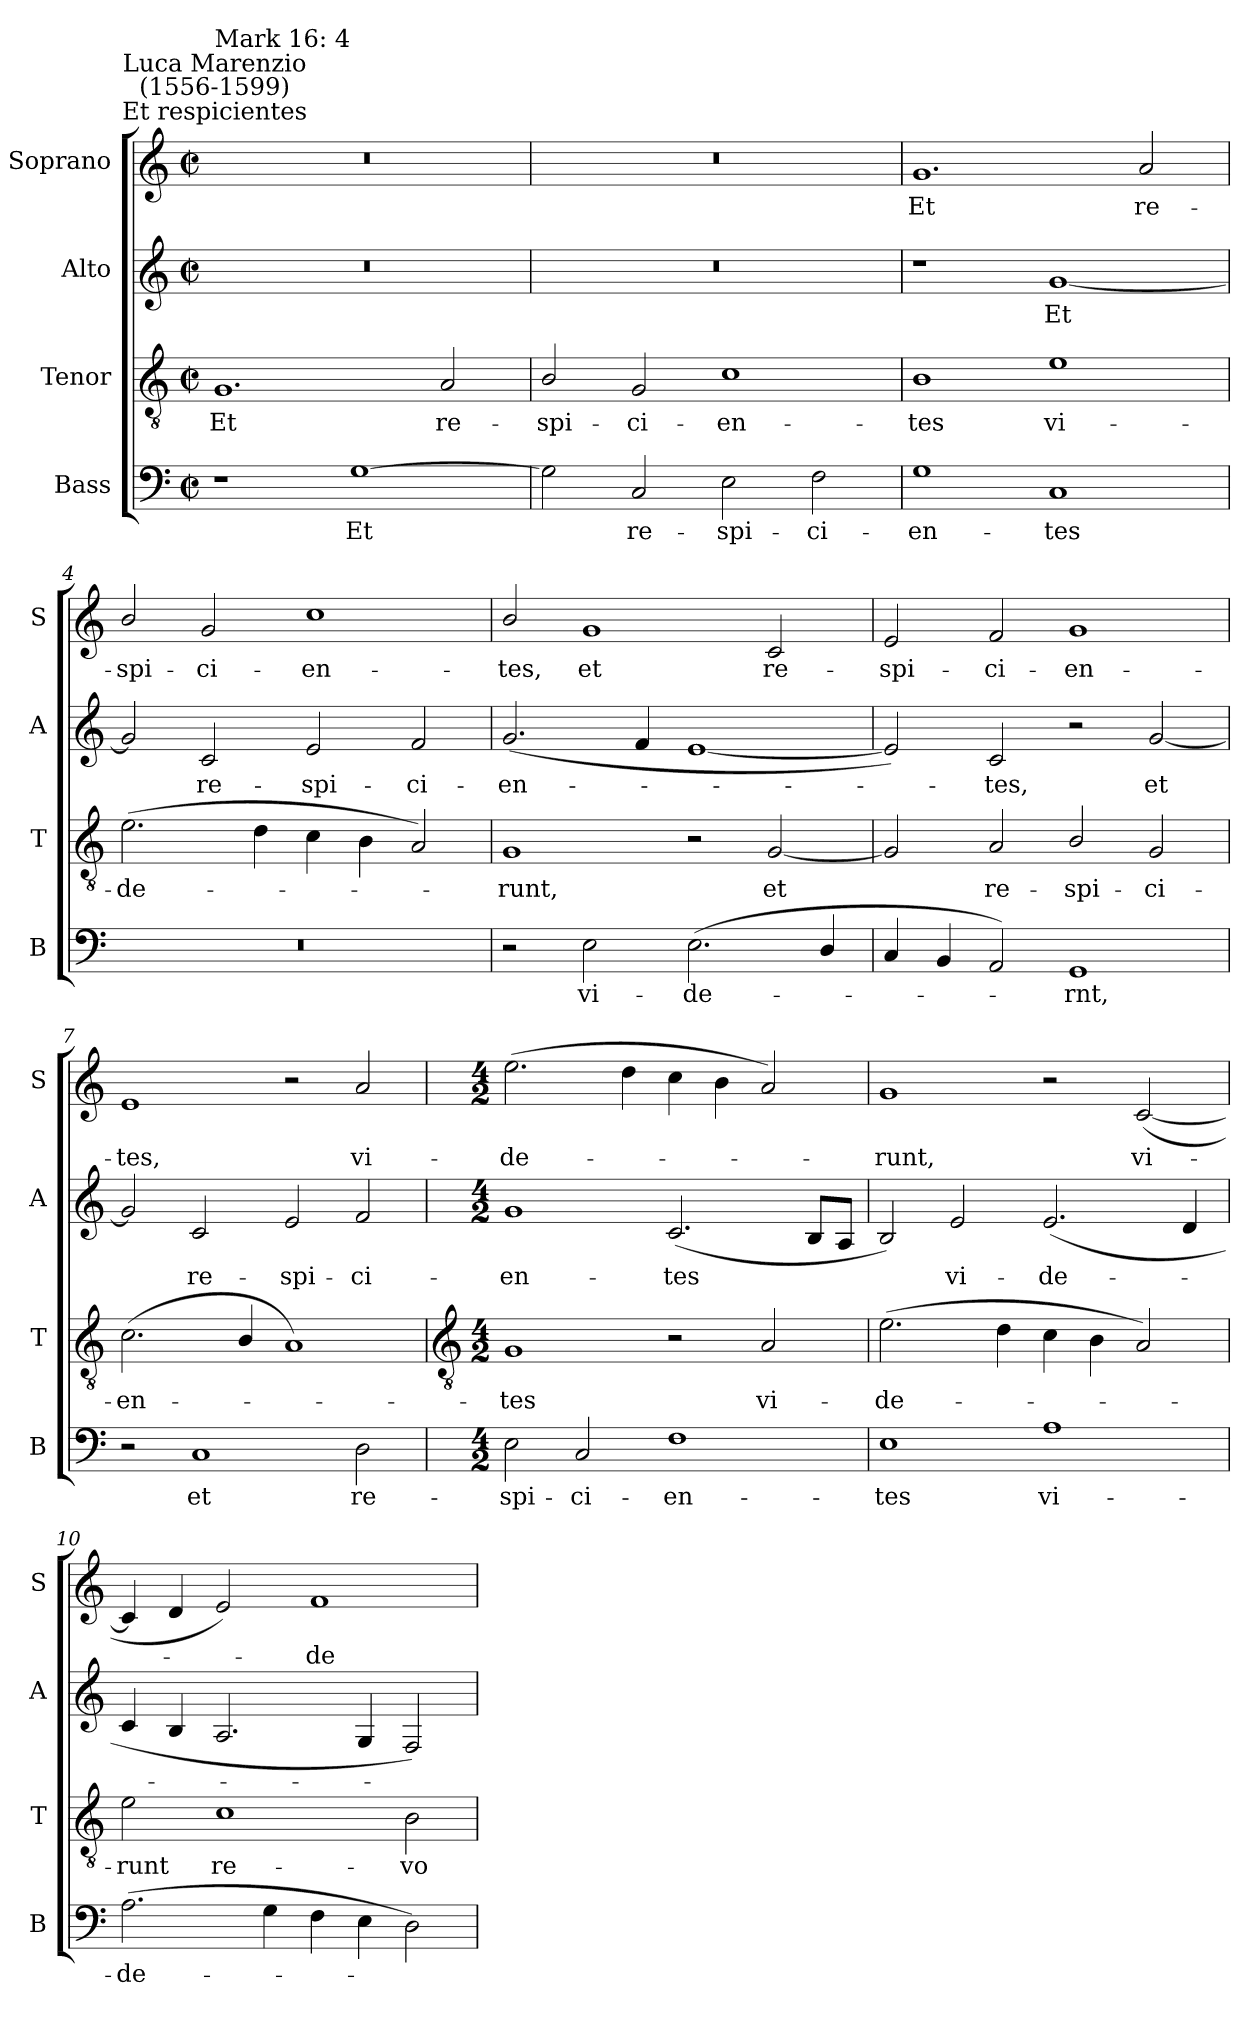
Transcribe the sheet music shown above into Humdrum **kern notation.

**kern	**text	**kern	**text	**kern	**text	**kern	**text
*part4	*part4	*part3	*part3	*part2	*part2	*part1	*part1
*staff4	*staff4	*staff3	*staff3	*staff2	*staff2	*staff1	*staff1
*I"Bass	*	*I"Tenor	*	*I"Alto	*	*I"Soprano	*
*I'B	*	*I'T	*	*I'A	*	*I'S	*
*clefF4	*	*clefGv2	*	*clefG2	*	*clefG2	*
*k[]	*	*k[]	*	*k[]	*	*k[]	*
*C:	*	*C:	*	*C:	*	*C:	*
*M4/2	*	*M4/2	*	*M4/2	*	*M4/2	*
*met(c|)	*	*met(c|)	*	*met(c|)	*	*met(c|)	*
=1	=1	=1	=1	=1	=1	=1	=1
!	!	!	!	!	!	!LO:TX:a:cj:t=Et respicientes	!
!	!	!	!	!	!	!LO:TX:a:cj:t=Luca Marenzio\n(1556-1599)	!
!	!	!	!	!	!	!LO:TX:a:t=Mark 16&colon; 4	!
!	!	!	!LO:LY:b	!	!	!	!
1r	.	1.G	Et	0r	.	0r	.
!	!LO:LY:b	!	!	!	!	!	!
[1G	Et	.	.	.	.	.	.
!	!	!	!LO:LY:b	!	!	!	!
.	.	2A	re-	.	.	.	.
=2	=2	=2	=2	=2	=2	=2	=2
!	!	!	!LO:LY:b	!	!	!	!
2G]	.	2B/	-spi-	0r	.	0r	.
!	!LO:LY:b	!	!LO:LY:b	!	!	!	!
2C	re-	2G	-ci-	.	.	.	.
!	!LO:LY:b	!	!LO:LY:b	!	!	!	!
2E	-spi-	1c	-en-	.	.	.	.
!	!LO:LY:b	!	!	!	!	!	!
2F	-ci-	.	.	.	.	.	.
=3	=3	=3	=3	=3	=3	=3	=3
!	!LO:LY:b	!	!LO:LY:b	!	!	!	!LO:LY:b
1G	-en-	1B	-tes	1r	.	1.g	Et
!	!LO:LY:b	!	!LO:LY:b	!	!LO:LY:b	!	!
1C	-tes	1e	vi-	[1g	Et	.	.
!	!	!	!	!	!	!	!LO:LY:b
.	.	.	.	.	.	2a	re-
=4	=4	=4	=4	=4	=4	=4	=4
!	!	!	!LO:LY:b	!	!	!	!LO:LY:b
0r	.	(>2.e	-de-	2g]	.	2b/	-spi-
!	!	!	!	!	!LO:LY:b	!	!LO:LY:b
.	.	.	.	2c	re-	2g	-ci-
.	.	4d	.	.	.	.	.
!	!	!	!	!	!LO:LY:b	!	!LO:LY:b
.	.	4c	.	2e	-spi-	1cc	-en-
.	.	4B	.	.	.	.	.
!	!	!	!	!	!LO:LY:b	!	!
.	.	2A)	.	2f	-ci-	.	.
=5	=5	=5	=5	=5	=5	=5	=5
!	!	!	!LO:LY:b	!	!LO:LY:b	!	!LO:LY:b
2r	.	1G	runt,	(<2.g	-en-	2b/	-tes,
!	!LO:LY:b	!	!	!	!	!	!LO:LY:b
2E	vi-	.	.	.	.	1g	et
.	.	.	.	4f	.	.	.
!	!LO:LY:b	!	!	!	!	!	!
(<2.E	-de-	2r	.	[1e	.	.	.
!	!	!	!LO:LY:b	!	!	!	!LO:LY:b
.	.	[2G	et	.	.	2c	re-
4D/	.	.	.	.	.	.	.
=6	=6	=6	=6	=6	=6	=6	=6
!	!	!	!	!	!	!	!LO:LY:b
4C	.	2G]	.	2e])	.	2e	-spi-
4BB	.	.	.	.	.	.	.
!	!	!	!LO:LY:b	!	!LO:LY:b	!	!LO:LY:b
2AA)	.	2A	re-	2c	tes,	2f	-ci-
!	!LO:LY:b	!	!LO:LY:b	!	!	!	!LO:LY:b
1GG	rnt,	2B/	-spi-	2r	.	1g	-en-
!	!	!	!LO:LY:b	!	!LO:LY:b	!	!
.	.	2G	-ci-	[2g	et	.	.
=7	=7	=7	=7	=7	=7	=7	=7
!	!	!	!LO:LY:b	!	!	!	!LO:LY:b
2r	.	(<2.c	-en-	2g]	.	1e	-tes,
!	!LO:LY:b	!	!	!	!LO:LY:b	!	!
1C	et	.	.	2c	re-	.	.
.	.	4B/	.	.	.	.	.
!	!	!	!	!	!LO:LY:b	!	!
.	.	1A/)	.	2e	-spi-	2r	.
!	!LO:LY:b	!	!	!	!LO:LY:b	!	!LO:LY:b
2D	re-	.	.	2f	-ci-	2a	vi-
!!LO:LB:g=z
=8	=8	=8	=8	=8	=8	=8	=8
*	*	*clefGv2	*	*	*	*	*
*M4/2	*	*M4/2	*	*M4/2	*	*M4/2	*
!	!LO:LY:b	!	!LO:LY:b	!	!LO:LY:b	!	!LO:LY:b
2E	-spi-	1G	tes	1g	-en-	(>2.ee	-de-
!	!LO:LY:b	!	!	!	!	!	!
2C	-ci-	.	.	.	.	.	.
.	.	.	.	.	.	4dd	.
!	!LO:LY:b	!	!	!	!LO:LY:b	!	!
1F	-en-	2r	.	(<2.c	-tes	4cc	.
.	.	.	.	.	.	4b	.
!	!	!	!LO:LY:b	!	!	!	!
.	.	2A	vi-	.	.	2a)	.
.	.	.	.	8BL	.	.	.
.	.	.	.	8AJ	.	.	.
=9	=9	=9	=9	=9	=9	=9	=9
!	!LO:LY:b	!	!LO:LY:b	!	!	!	!LO:LY:b
1E	-tes	(>2.e	-de-	2B)	.	1g	runt,
!	!	!	!	!	!LO:LY:b	!	!
.	.	.	.	2e	vi-	.	.
.	.	4d	.	.	.	.	.
!	!LO:LY:b	!	!	!	!LO:LY:b	!	!
1A	vi-	4c	.	(<2.e	-de-	2r	.
.	.	4B	.	.	.	.	.
!	!	!	!	!	!	!	!LO:LY:b
.	.	2A)	.	.	.	(<[2c	vi-
.	.	.	.	4d	.	.	.
=10	=10	=10	=10	=10	=10	=10	=10
!	!LO:LY:b	!	!LO:LY:b	!	!	!	!
(>2.A	-de-	2e	runt	4c	.	4c]	.
.	.	.	.	4B	.	4d	.
!	!	!	!LO:LY:b	!	!	!	!
.	.	1c	re-	2.A	.	2e)	.
4G	.	.	.	.	.	.	.
!	!	!	!	!	!	!	!LO:LY:b
4F	.	.	.	.	.	1f	de-
4E	.	.	.	4G	.	.	.
!	!	!	!LO:LY:b	!	!	!	!
2D)	.	2B	-vo-	2F)	.	.	.
=	=	=	=	=	=	=	=
*-	*-	*-	*-	*-	*-	*-	*-
